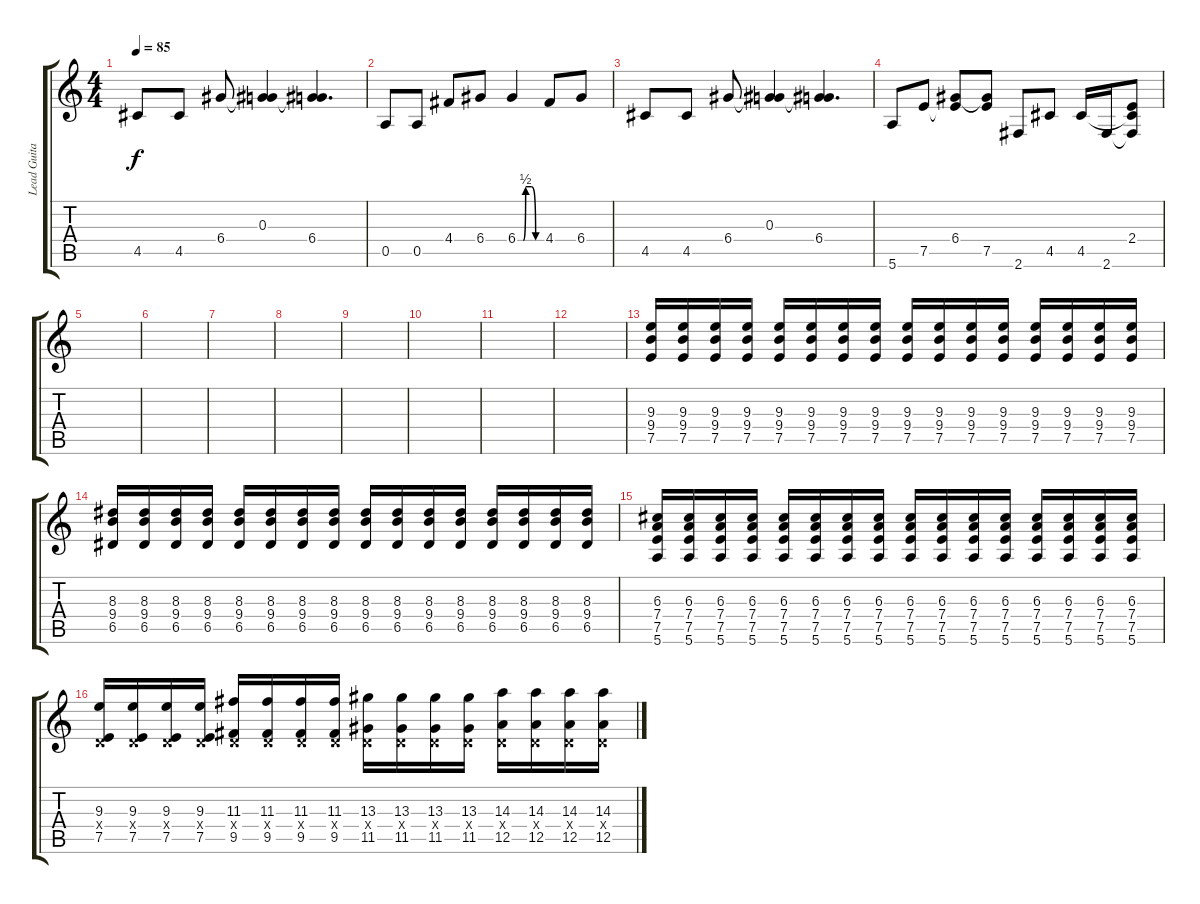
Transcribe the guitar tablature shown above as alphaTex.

\track ("Lead Guitar" "Lead Guita") {instrument electricguitarclean}
\staff {score tabs}
\tuning (E4 B3 G3 D3 A2 E2) {hide}
\ts (4 4)
\tempo 85
\clef g2
\ks c
4.5.8{dy f instrument electricguitarclean} 4.5.8 6.4.8 (0.3 6.4{t}).4 (0.3{t} 6.4).4{d} |
0.5.8 0.5.8 4.4.8 6.4.8 6.4{be (custom 0 0 14 0 20 2 35 2 45 0 60 0)}.4 4.4.8 6.4.8 |
4.5.8 4.5.8 6.4.8 (0.3 6.4{t}).4 (0.3{t} 6.4).4{d} |
5.6.8 7.5.8 (6.4 7.5{t}).8 (6.4{t} 7.5).8 2.6.8 4.5.8 4.5.16 2.6.16 (2.4 4.5{t} 2.6{t}).8 |
|
|
|
|
|
|
|
|
(9.3 9.4 7.5).16{instrument overdrivenguitar} (9.3 9.4 7.5).16 (9.3 9.4 7.5).16 (9.3 9.4 7.5).16 (9.3 9.4 7.5).16 (9.3 9.4 7.5).16 (9.3 9.4 7.5).16 (9.3 9.4 7.5).16 (9.3 9.4 7.5).16 (9.3 9.4 7.5).16 (9.3 9.4 7.5).16 (9.3 9.4 7.5).16 (9.3 9.4 7.5).16 (9.3 9.4 7.5).16 (9.3 9.4 7.5).16 (9.3 9.4 7.5).16 |
(8.3 9.4 6.5).16 (8.3 9.4 6.5).16 (8.3 9.4 6.5).16 (8.3 9.4 6.5).16 (8.3 9.4 6.5).16 (8.3 9.4 6.5).16 (8.3 9.4 6.5).16 (8.3 9.4 6.5).16 (8.3 9.4 6.5).16 (8.3 9.4 6.5).16 (8.3 9.4 6.5).16 (8.3 9.4 6.5).16 (8.3 9.4 6.5).16 (8.3 9.4 6.5).16 (8.3 9.4 6.5).16 (8.3 9.4 6.5).16 |
(6.3 7.4 7.5 5.6).16 (6.3 7.4 7.5 5.6).16 (6.3 7.4 7.5 5.6).16 (6.3 7.4 7.5 5.6).16 (6.3 7.4 7.5 5.6).16 (6.3 7.4 7.5 5.6).16 (6.3 7.4 7.5 5.6).16 (6.3 7.4 7.5 5.6).16 (6.3 7.4 7.5 5.6).16 (6.3 7.4 7.5 5.6).16 (6.3 7.4 7.5 5.6).16 (6.3 7.4 7.5 5.6).16 (6.3 7.4 7.5 5.6).16 (6.3 7.4 7.5 5.6).16 (6.3 7.4 7.5 5.6).16 (6.3 7.4 7.5 5.6).16 |
(9.3 0.4{x} 7.5).16 (9.3 0.4{x} 7.5).16 (9.3 0.4{x} 7.5).16 (9.3 0.4{x} 7.5).16 (11.3 0.4{x} 9.5).16 (11.3 0.4{x} 9.5).16 (11.3 0.4{x} 9.5).16 (11.3 0.4{x} 9.5).16 (13.3 0.4{x} 11.5).16 (13.3 0.4{x} 11.5).16 (13.3 0.4{x} 11.5).16 (13.3 0.4{x} 11.5).16 (14.3 0.4{x} 12.5).16 (14.3 0.4{x} 12.5).16 (14.3 0.4{x} 12.5).16 (14.3 0.4{x} 12.5).16
